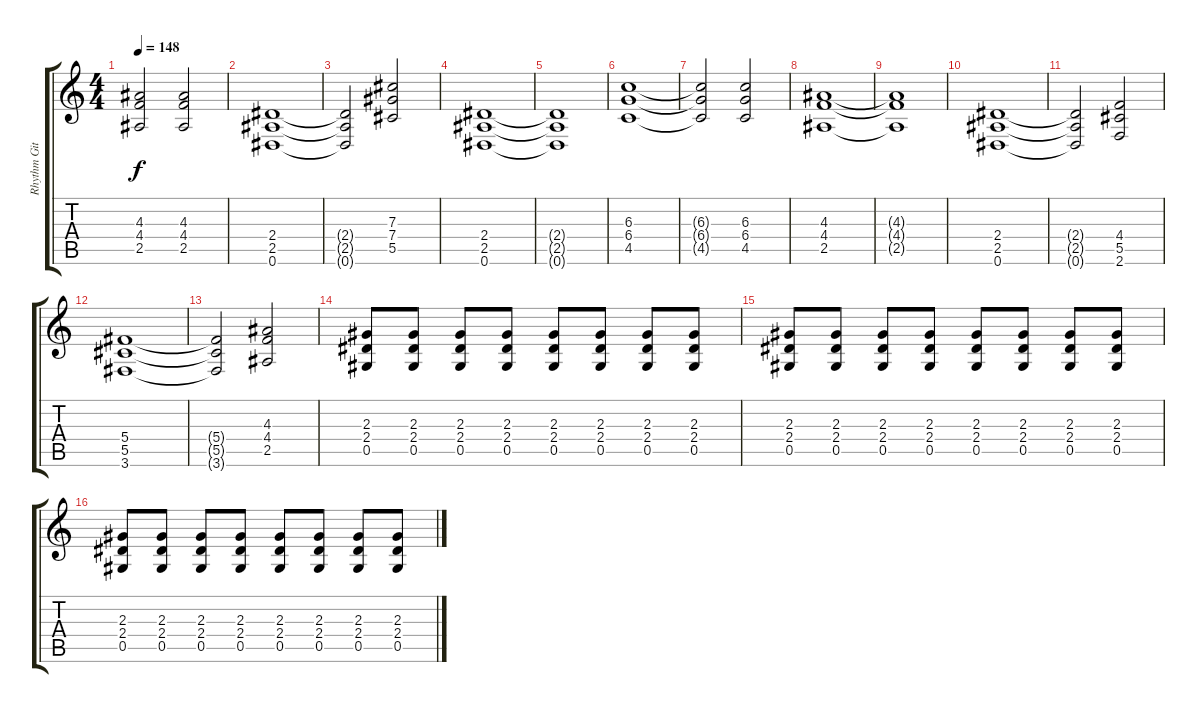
\track ("Rhythm Git" "Rhythm Git") {instrument distortionguitar}
\staff {score tabs}
\tuning (Eb4 Bb3 Gb3 Db3 Ab2 Eb2) {hide}
\ts (4 4)
\tempo 148
\clef g2
\ks c
(4.3{t} 4.4{t} 2.5{t}).2{dy f} (4.3 4.4 2.5).2 |
(2.4 2.5 0.6).1 |
(2.4{t} 2.5{t} 0.6{t}).2 (7.3 7.4 5.5).2 |
(2.4 2.5 0.6).1 |
(2.4{t} 2.5{t} 0.6{t}).1 |
(6.3 6.4 4.5).1 |
(6.3{t} 6.4{t} 4.5{t}).2 (6.3 6.4 4.5).2 |
(4.3 4.4 2.5).1 |
(4.3{t} 4.4{t} 2.5{t}).1 |
(2.4 2.5 0.6).1 |
(2.4{t} 2.5{t} 0.6{t}).2 (4.4 5.5 2.6).2 |
(5.4 5.5 3.6).1 |
(5.4{t} 5.5{t} 3.6{t}).2 (4.3 4.4 2.5).2 |
(2.3 2.4 0.5).8 (2.3 2.4 0.5).8 (2.3 2.4 0.5).8 (2.3 2.4 0.5).8 (2.3 2.4 0.5).8 (2.3 2.4 0.5).8 (2.3 2.4 0.5).8 (2.3 2.4 0.5).8 |
(2.3 2.4 0.5).8 (2.3 2.4 0.5).8 (2.3 2.4 0.5).8 (2.3 2.4 0.5).8 (2.3 2.4 0.5).8 (2.3 2.4 0.5).8 (2.3 2.4 0.5).8 (2.3 2.4 0.5).8 |
(2.3 2.4 0.5).8 (2.3 2.4 0.5).8 (2.3 2.4 0.5).8 (2.3 2.4 0.5).8 (2.3 2.4 0.5).8 (2.3 2.4 0.5).8 (2.3 2.4 0.5).8 (2.3 2.4 0.5).8
